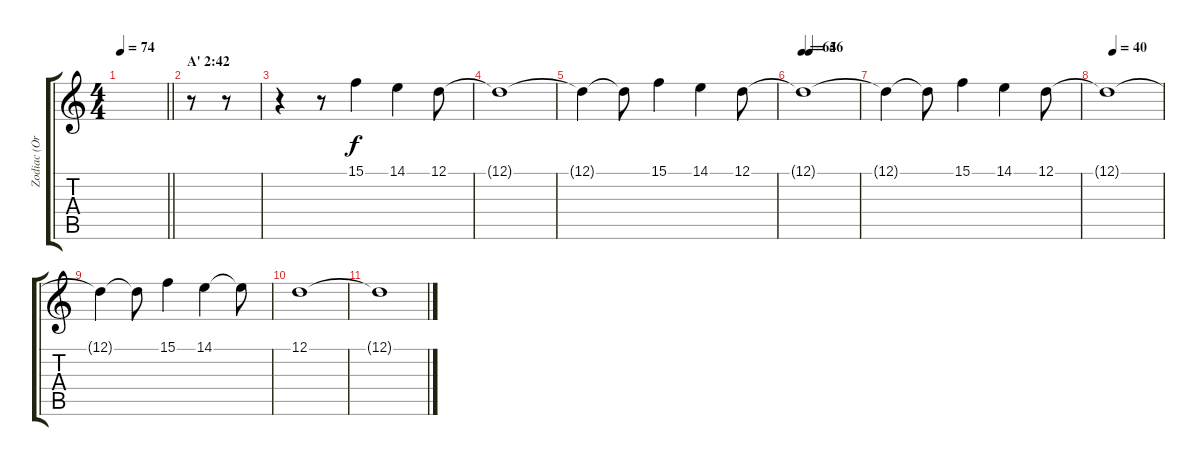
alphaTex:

\track ("Zodiac (Organ,Synthesizer,electric Piano" "Zodiac (Or") {instrument lead6voice}
\staff {score tabs}
\tuning (D4 A3 F3 C3 G2 D2) {hide}
\ts (4 4)
\tempo 74
\clef g2
\barLineRight lightlight
\ks c
|
\section ("" "A' 2:42")
r.8 r.8 |
r.4{instrument lead6voice} r.8 15.1.4 14.1.4 12.1.8 |
12.1{t}.1 |
12.1{t}.4 12.1{t}.8 15.1.4 14.1.4 12.1.8 |
\tempo 65
\tempo (46 0.125)
12.1{t}.1 |
12.1{t}.4 12.1{t}.8 15.1.4 14.1.4 12.1.8 |
\tempo (40 0.125)
12.1{t}.1 |
12.1{t}.4 12.1{t}.8 15.1.4 14.1.4 14.1{t}.8 |
12.1.1 |
12.1{t}.1
